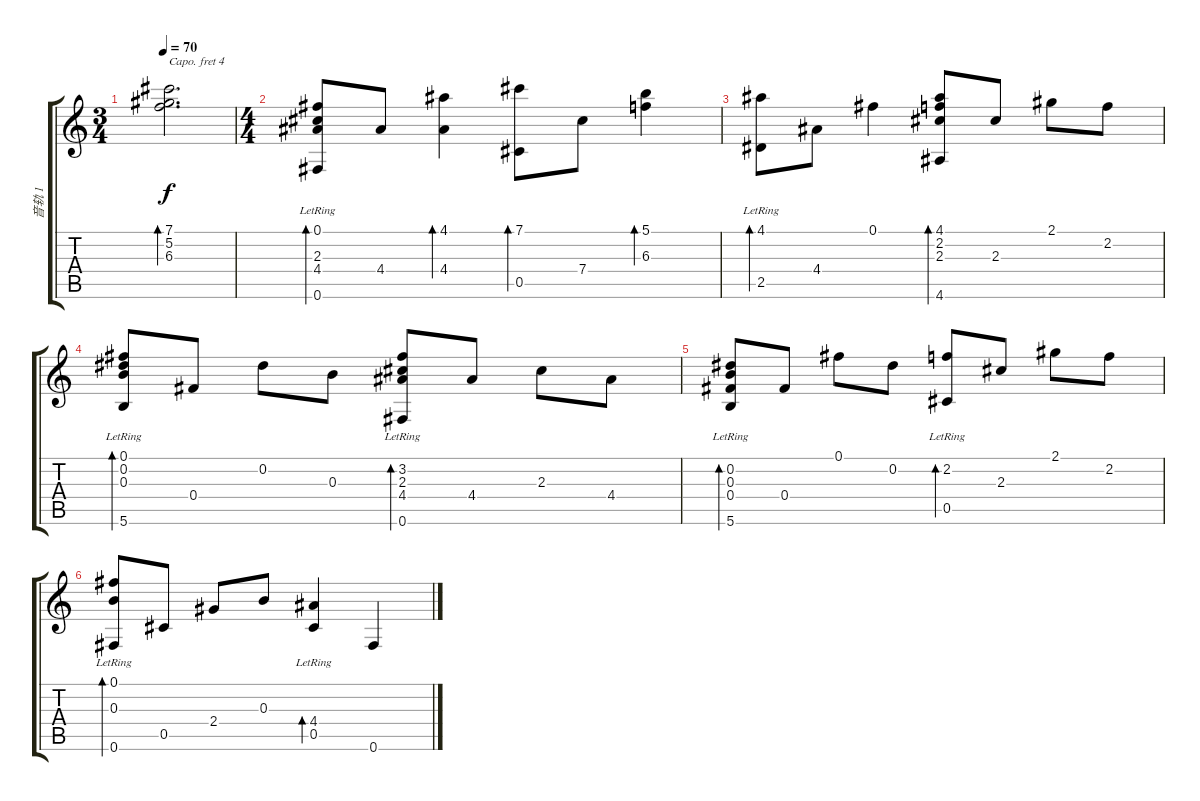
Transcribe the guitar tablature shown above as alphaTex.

\track ("音轨 1" "音轨 1") {instrument acousticguitarnylon}
\staff {score tabs}
\capo 4
\tuning (D4 B3 G3 D3 A2 D2) {hide}
\ts (3 4)
\tempo 70
\clef g2
\ks c
(7.1{t} 5.2{t} 6.3{t}).2{d bd 480 dy f} |
\ts (4 4)
(0.1 2.3 4.4 0.6{lr}).8{bd 120} 4.4.8 (4.1 4.4).4{bd 60} (7.1 0.5).8{bd 60} 7.4.8 (5.1 6.3).4{bd 60} |
(4.1 2.5{lr}).8{bd 120} 4.4.8 0.1.4 (4.1 2.2 2.3 4.6).8{bd 120} 2.3.8 2.1.8 2.2.8 |
(0.1 0.2 0.3 5.6{lr}).8{bd 120} 0.4.8 0.2.8 0.3.8 (3.2 2.3 4.4 0.6{lr}).8{bd 120} 4.4.8 2.3.8 4.4.8 |
(0.2 0.3 0.4 5.6{lr}).8{bd 120} 0.4.8 0.1.8 0.2.8 (2.2 0.5{lr}).8{bd 120} 2.3.8 2.1.8 2.2.8 |
(0.1 0.3 0.6{lr}).8{bd 120} 0.5.8 2.4.8 0.3.8 (4.4 0.5{lr}).4{bd 60} 0.6.4
